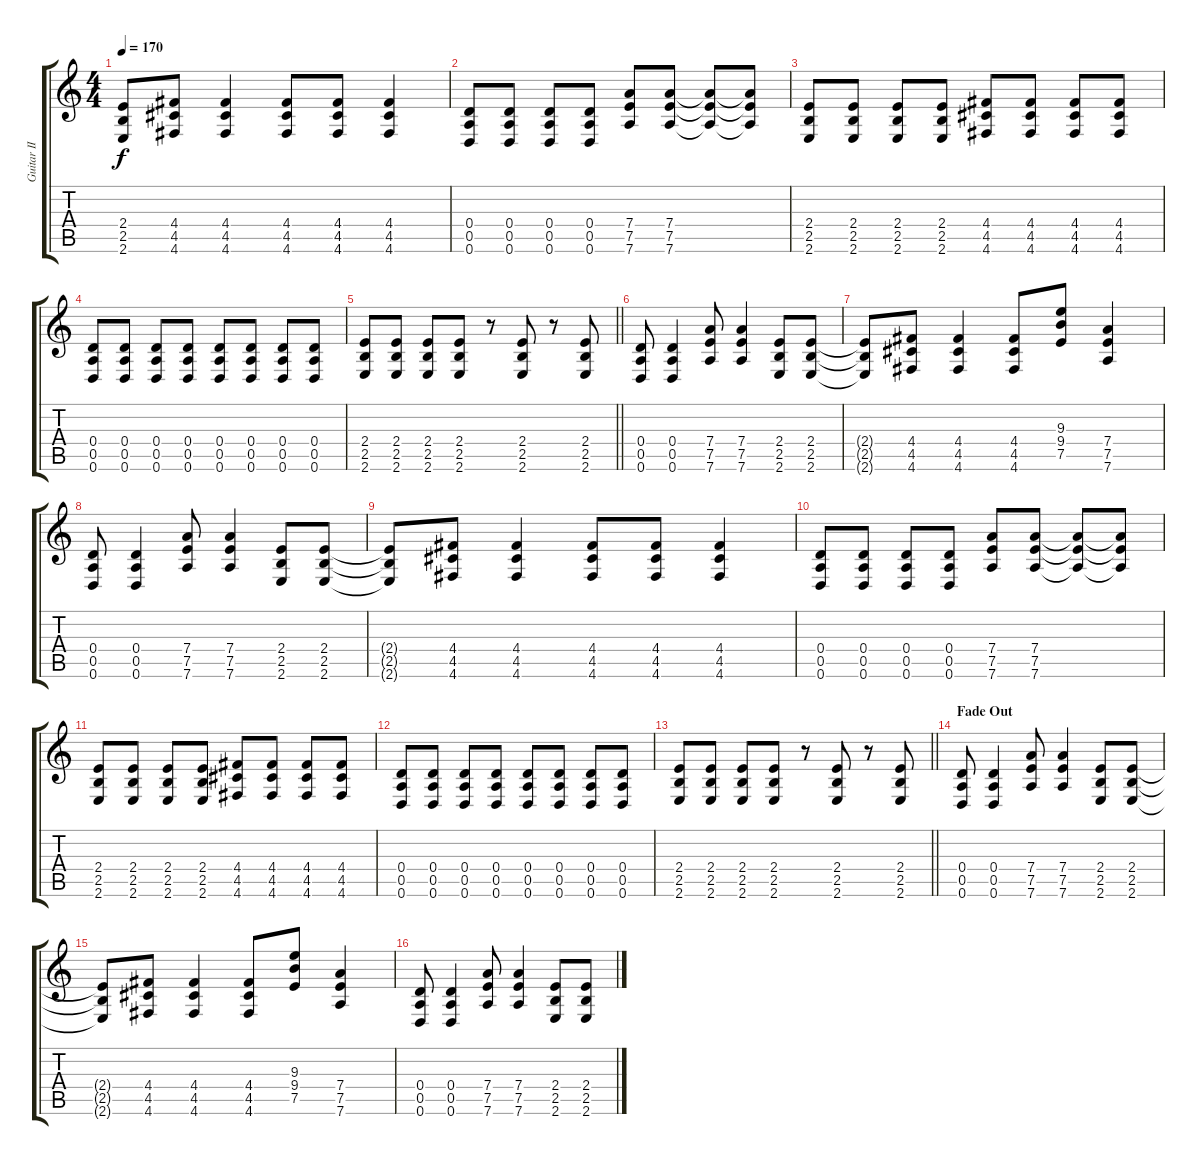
\track ("Guitar II" "Guitar II") {instrument distortionguitar}
\staff {score tabs}
\tuning (E4 B3 G3 D3 A2 D2) {hide}
\ts (4 4)
\tempo 170
\clef g2
\ks c
(2.4{t} 2.5{t} 2.6{t}).8{dy f} (4.4 4.5 4.6).8 (4.4 4.5 4.6).4 (4.4 4.5 4.6).8 (4.4 4.5 4.6).8 (4.4 4.5 4.6).4 |
(0.4 0.5 0.6).8 (0.4 0.5 0.6).8 (0.4 0.5 0.6).8 (0.4 0.5 0.6).8 (7.4 7.5 7.6).8 (7.4 7.5 7.6).8 (7.4{t} 7.5{t} 7.6{t}).8 (7.4{t} 7.5{t} 7.6{t}).8 |
(2.4 2.5 2.6).8 (2.4 2.5 2.6).8 (2.4 2.5 2.6).8 (2.4 2.5 2.6).8 (4.4 4.5 4.6).8 (4.4 4.5 4.6).8 (4.4 4.5 4.6).8 (4.4 4.5 4.6).8 |
(0.4 0.5 0.6).8 (0.4 0.5 0.6).8 (0.4 0.5 0.6).8 (0.4 0.5 0.6).8 (0.4 0.5 0.6).8 (0.4 0.5 0.6).8 (0.4 0.5 0.6).8 (0.4 0.5 0.6).8 |
\barLineRight lightlight
(2.4 2.5 2.6).8 (2.4 2.5 2.6).8 (2.4 2.5 2.6).8 (2.4 2.5 2.6).8 r.8 (2.4 2.5 2.6).8 r.8 (2.4 2.5 2.6).8 |
(0.4 0.5 0.6).8 (0.4 0.5 0.6).4 (7.4 7.5 7.6).8 (7.4 7.5 7.6).4 (2.4 2.5 2.6).8 (2.4 2.5 2.6).8 |
(2.4{t} 2.5{t} 2.6{t}).8 (4.4 4.5 4.6).8 (4.4 4.5 4.6).4 (4.4 4.5 4.6).8 (9.3 9.4 7.5).8 (7.4 7.5 7.6).4 |
(0.4 0.5 0.6).8 (0.4 0.5 0.6).4 (7.4 7.5 7.6).8 (7.4 7.5 7.6).4 (2.4 2.5 2.6).8 (2.4 2.5 2.6).8 |
(2.4{t} 2.5{t} 2.6{t}).8 (4.4 4.5 4.6).8 (4.4 4.5 4.6).4 (4.4 4.5 4.6).8 (4.4 4.5 4.6).8 (4.4 4.5 4.6).4 |
(0.4 0.5 0.6).8 (0.4 0.5 0.6).8 (0.4 0.5 0.6).8 (0.4 0.5 0.6).8 (7.4 7.5 7.6).8 (7.4 7.5 7.6).8 (7.4{t} 7.5{t} 7.6{t}).8 (7.4{t} 7.5{t} 7.6{t}).8 |
(2.4 2.5 2.6).8 (2.4 2.5 2.6).8 (2.4 2.5 2.6).8 (2.4 2.5 2.6).8 (4.4 4.5 4.6).8 (4.4 4.5 4.6).8 (4.4 4.5 4.6).8 (4.4 4.5 4.6).8 |
(0.4 0.5 0.6).8 (0.4 0.5 0.6).8 (0.4 0.5 0.6).8 (0.4 0.5 0.6).8 (0.4 0.5 0.6).8 (0.4 0.5 0.6).8 (0.4 0.5 0.6).8 (0.4 0.5 0.6).8 |
\barLineRight lightlight
(2.4 2.5 2.6).8 (2.4 2.5 2.6).8 (2.4 2.5 2.6).8 (2.4 2.5 2.6).8 r.8 (2.4 2.5 2.6).8 r.8 (2.4 2.5 2.6).8 |
\section ("" "Fade Out")
(0.4 0.5 0.6).8{volume 6} (0.4 0.5 0.6).4 (7.4 7.5 7.6).8 (7.4 7.5 7.6).4 (2.4 2.5 2.6).8 (2.4 2.5 2.6).8 |
(2.4{t} 2.5{t} 2.6{t}).8 (4.4 4.5 4.6).8 (4.4 4.5 4.6).4 (4.4 4.5 4.6).8 (9.3 9.4 7.5).8 (7.4 7.5 7.6).4 |
(0.4 0.5 0.6).8 (0.4 0.5 0.6).4 (7.4 7.5 7.6).8 (7.4 7.5 7.6).4 (2.4 2.5 2.6).8 (2.4 2.5 2.6).8
